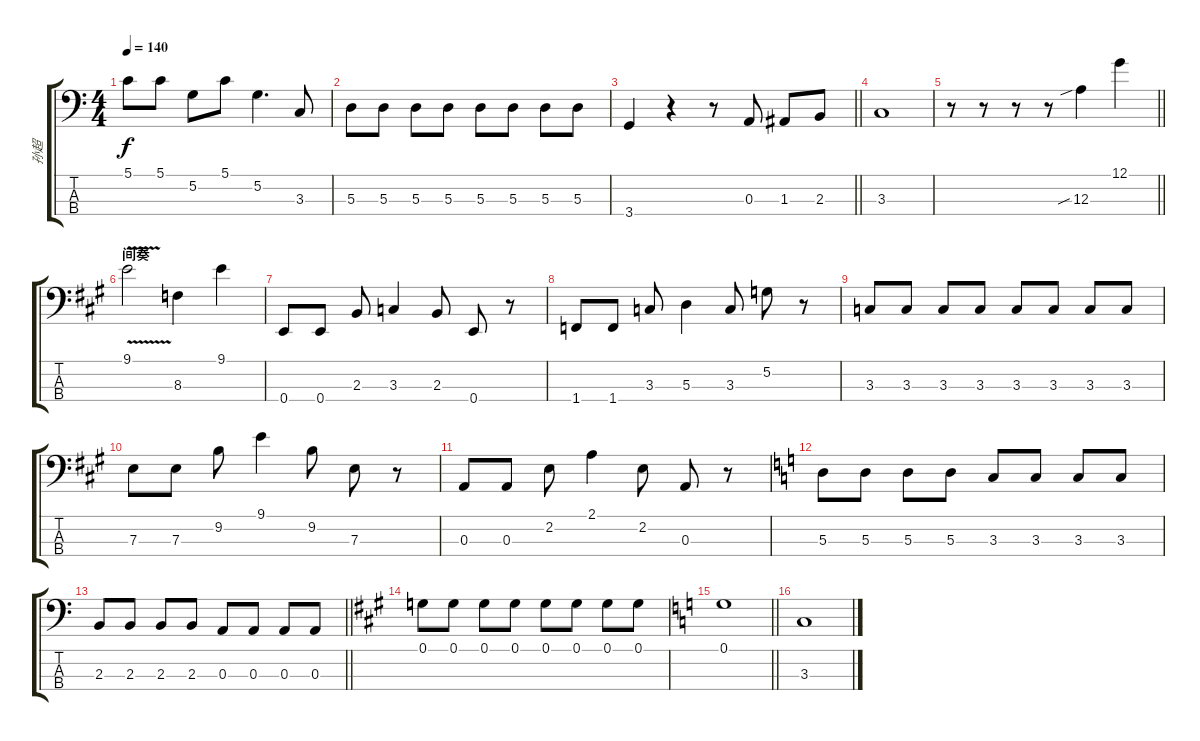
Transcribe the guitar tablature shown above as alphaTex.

\track ("孙超" "孙超") {instrument electricbassfinger}
\staff {score tabs}
\tuning (G2 D2 A1 E1) {hide}
\ts (4 4)
\tempo 140
\clef f4
\ks c
5.1.8{dy f} 5.1.8 5.2.8 5.1.8 5.2.4{d} 3.3.8 |
5.3.8 5.3.8 5.3.8 5.3.8 5.3.8 5.3.8 5.3.8 5.3.8 |
\barLineRight lightlight
3.4.4 r.4 r.8 0.3.8 1.3.8 2.3.8 |
3.3.1 |
\barLineRight lightlight
r.8 r.8 r.8 r.8 12.3{sib}.4 12.1.4 |
\section ("" "间奏")
\ks a
9.1{v}.2 8.3.4 9.1.4 |
0.4.8 0.4.8 2.3.8 3.3.4 2.3.8 0.4.8 r.8 |
1.4.8 1.4.8 3.3.8 5.3.4 3.3.8 5.2.8 r.8 |
3.3.8 3.3.8 3.3.8 3.3.8 3.3.8 3.3.8 3.3.8 3.3.8 |
7.3.8 7.3.8 9.2.8 9.1.4 9.2.8 7.3.8 r.8 |
0.3.8 0.3.8 2.2.8 2.1.4 2.2.8 0.3.8 r.8 |
\ks c
5.3.8 5.3.8 5.3.8 5.3.8 3.3.8 3.3.8 3.3.8 3.3.8 |
\barLineRight lightlight
2.3.8 2.3.8 2.3.8 2.3.8 0.3.8 0.3.8 0.3.8 0.3.8 |
\ks a
0.1.8 0.1.8 0.1.8 0.1.8 0.1.8 0.1.8 0.1.8 0.1.8 |
\barLineRight lightlight
\ks c
0.1.1 |
3.3.1
